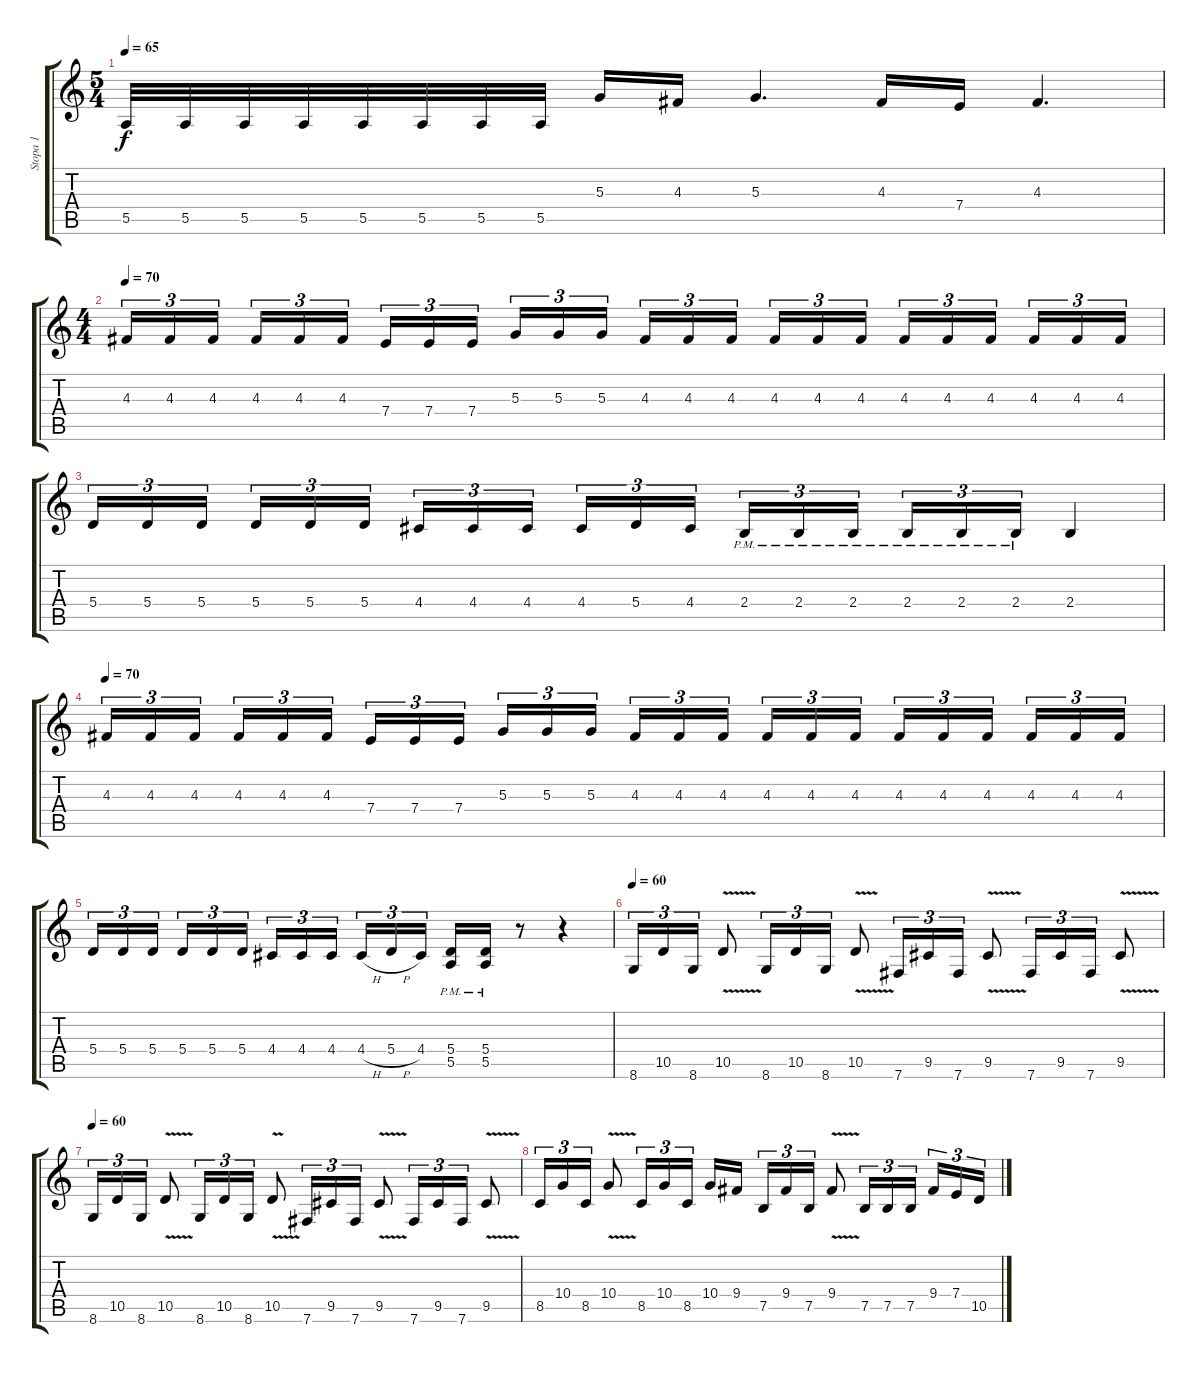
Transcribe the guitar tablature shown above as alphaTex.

\track ("Stopa 1" "Stopa 1") {instrument distortionguitar}
\staff {score tabs}
\tuning (B3 Gb3 D3 A2 E2 B1) {hide}
\ts (5 4)
\tempo 65
\clef g2
\ks c
5.5.32{dy f} 5.5.32 5.5.32 5.5.32 5.5.32 5.5.32 5.5.32 5.5.32 5.3.16 4.3.16 5.3.4{d} 4.3.16 7.4.16 4.3.4{d} |
\ts (4 4)
\tempo 70
4.3.16{tu (3 2)} 4.3.16{tu (3 2)} 4.3.16{tu (3 2) beam splitsecondary} 4.3.16{tu (3 2)} 4.3.16{tu (3 2)} 4.3.16{tu (3 2)} 7.4.16{tu (3 2)} 7.4.16{tu (3 2)} 7.4.16{tu (3 2) beam splitsecondary} 5.3.16{tu (3 2)} 5.3.16{tu (3 2)} 5.3.16{tu (3 2)} 4.3.16{tu (3 2)} 4.3.16{tu (3 2)} 4.3.16{tu (3 2) beam splitsecondary} 4.3.16{tu (3 2)} 4.3.16{tu (3 2)} 4.3.16{tu (3 2)} 4.3.16{tu (3 2)} 4.3.16{tu (3 2)} 4.3.16{tu (3 2) beam splitsecondary} 4.3.16{tu (3 2)} 4.3.16{tu (3 2)} 4.3.16{tu (3 2)} |
5.4.16{tu (3 2)} 5.4.16{tu (3 2)} 5.4.16{tu (3 2) beam splitsecondary} 5.4.16{tu (3 2)} 5.4.16{tu (3 2)} 5.4.16{tu (3 2)} 4.4.16{tu (3 2)} 4.4.16{tu (3 2)} 4.4.16{tu (3 2) beam splitsecondary} 4.4.16{tu (3 2)} 5.4.16{tu (3 2)} 4.4.16{tu (3 2)} 2.4{pm}.16{tu (3 2)} 2.4{pm}.16{tu (3 2)} 2.4{pm}.16{tu (3 2) beam splitsecondary} 2.4{pm}.16{tu (3 2)} 2.4{pm}.16{tu (3 2)} 2.4{pm}.16{tu (3 2)} 2.4.4 |
\tempo 70
4.3.16{tu (3 2)} 4.3.16{tu (3 2)} 4.3.16{tu (3 2) beam splitsecondary} 4.3.16{tu (3 2)} 4.3.16{tu (3 2)} 4.3.16{tu (3 2)} 7.4.16{tu (3 2)} 7.4.16{tu (3 2)} 7.4.16{tu (3 2) beam splitsecondary} 5.3.16{tu (3 2)} 5.3.16{tu (3 2)} 5.3.16{tu (3 2)} 4.3.16{tu (3 2)} 4.3.16{tu (3 2)} 4.3.16{tu (3 2) beam splitsecondary} 4.3.16{tu (3 2)} 4.3.16{tu (3 2)} 4.3.16{tu (3 2)} 4.3.16{tu (3 2)} 4.3.16{tu (3 2)} 4.3.16{tu (3 2) beam splitsecondary} 4.3.16{tu (3 2)} 4.3.16{tu (3 2)} 4.3.16{tu (3 2)} |
5.4.16{tu (3 2)} 5.4.16{tu (3 2)} 5.4.16{tu (3 2) beam splitsecondary} 5.4.16{tu (3 2)} 5.4.16{tu (3 2)} 5.4.16{tu (3 2)} 4.4.16{tu (3 2)} 4.4.16{tu (3 2)} 4.4.16{tu (3 2) beam splitsecondary} 4.4{h}.16{tu (3 2)} 5.4{h}.16{tu (3 2)} 4.4.16{tu (3 2)} (5.4{pm} 5.5{pm}).16 (5.4{pm} 5.5{pm}).16 r.8 r.4 |
\tempo 60
8.6.16{tu (3 2)} 10.5.16{tu (3 2)} 8.6.16{tu (3 2)} 10.5{v}.8 8.6.16{tu (3 2)} 10.5.16{tu (3 2)} 8.6.16{tu (3 2)} 10.5{v}.8 7.6.16{tu (3 2)} 9.5.16{tu (3 2)} 7.6.16{tu (3 2)} 9.5{v}.8 7.6.16{tu (3 2)} 9.5.16{tu (3 2)} 7.6.16{tu (3 2)} 9.5{v}.8 |
\tempo 60
8.6.16{tu (3 2)} 10.5.16{tu (3 2)} 8.6.16{tu (3 2)} 10.5{v}.8 8.6.16{tu (3 2)} 10.5.16{tu (3 2)} 8.6.16{tu (3 2)} 10.5{v}.8 7.6.16{tu (3 2)} 9.5.16{tu (3 2)} 7.6.16{tu (3 2)} 9.5{v}.8 7.6.16{tu (3 2)} 9.5.16{tu (3 2)} 7.6.16{tu (3 2)} 9.5{v}.8 |
8.5.16{tu (3 2)} 10.4.16{tu (3 2)} 8.5.16{tu (3 2)} 10.4{v}.8 8.5.16{tu (3 2)} 10.4.16{tu (3 2)} 8.5.16{tu (3 2) beam splitsecondary} 10.4.16 9.4.16 7.5.16{tu (3 2)} 9.4.16{tu (3 2)} 7.5.16{tu (3 2)} 9.4{v}.8 7.5.16{tu (3 2)} 7.5.16{tu (3 2)} 7.5.16{tu (3 2) beam splitsecondary} 9.4.16{tu (3 2)} 7.4.16{tu (3 2)} 10.5.16{tu (3 2)}
